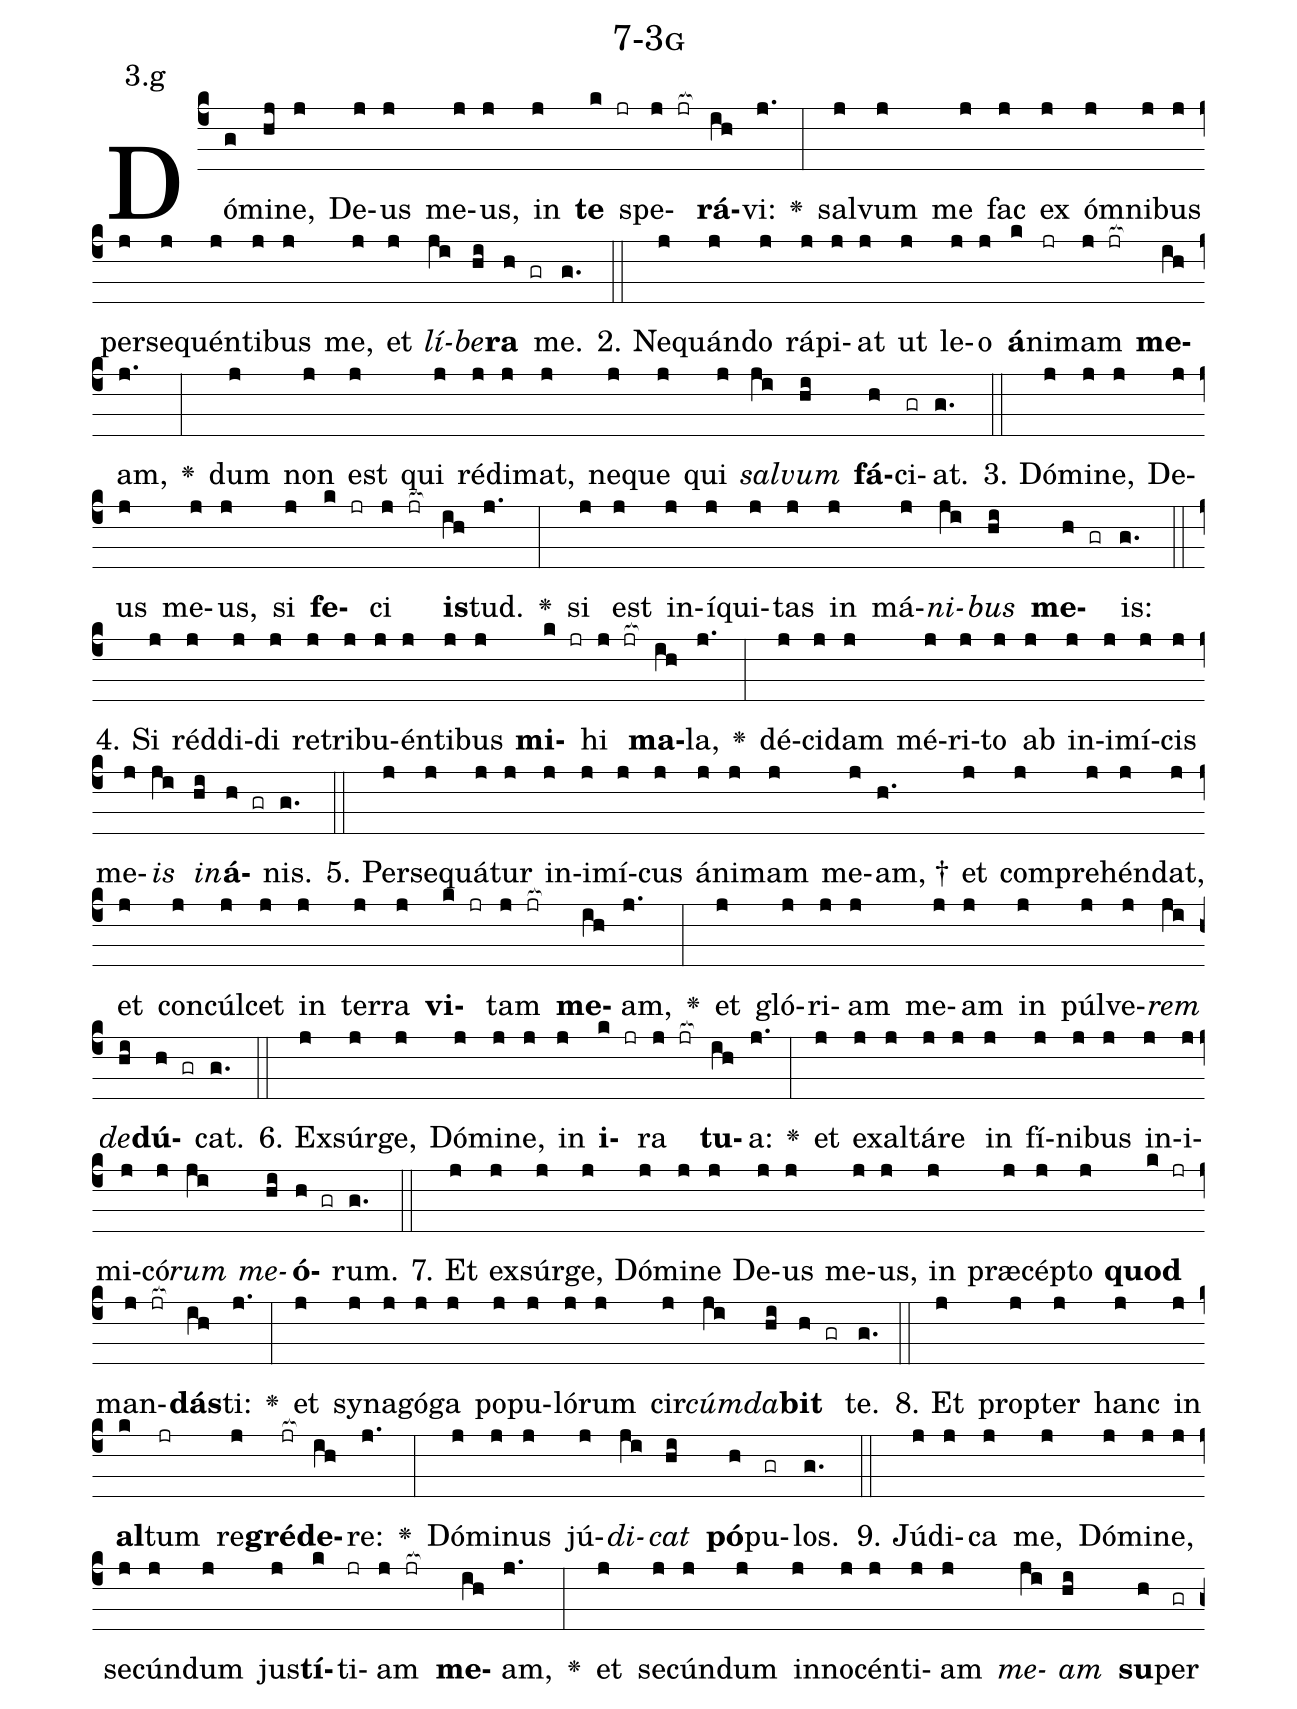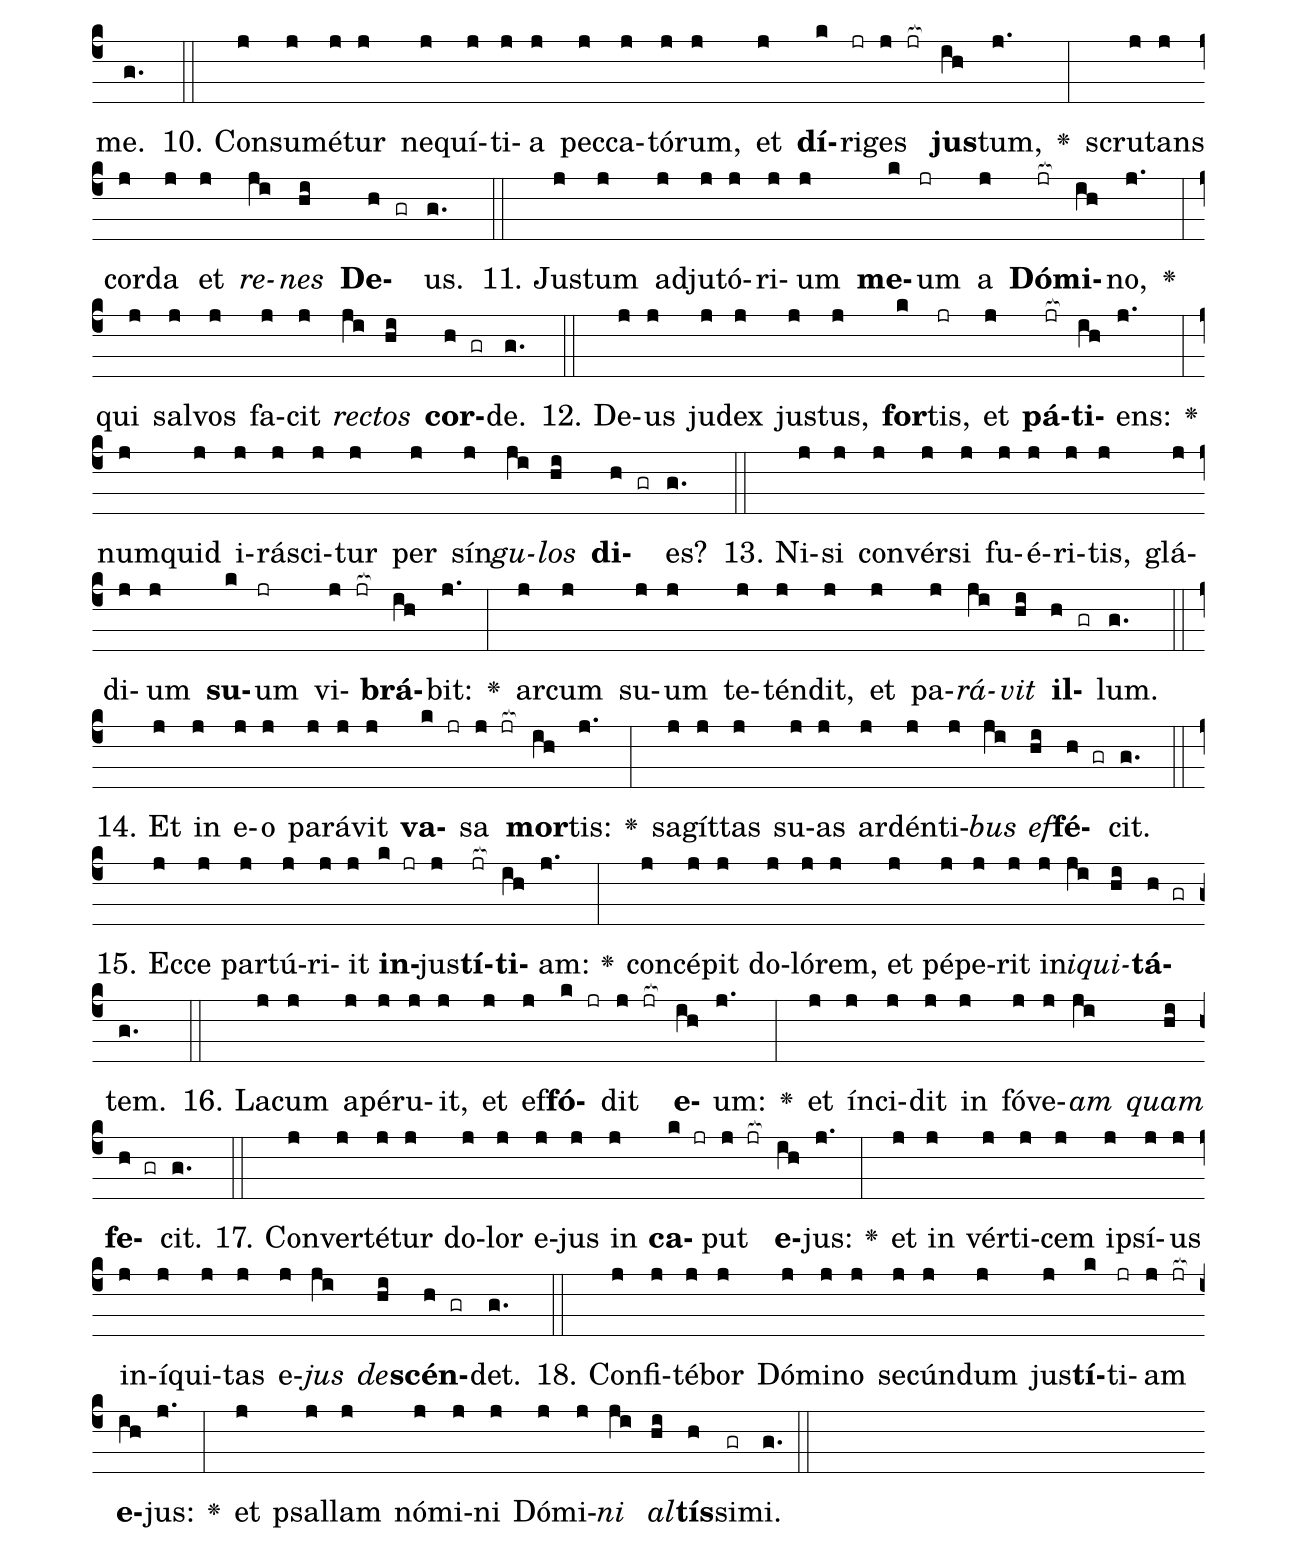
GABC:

name: 7-3g;
annotation: 3.g;
%%
(c4)Dó(g)mi(hj)ne,(j) De(j)us(j) me(j)us,(j) in(j) <b>te</b>(k jr) spe(j jr[ocb:1{])<b>rá</b>(ih[ocb:0}])vi:(j.) <v>\greheightstar</v>(:) sal(j)vum(j) me(j) fac(j) ex(j) óm(j)ni(j)bus(j) per(j)se(j)quén(j)ti(j)bus(j) me,(j) et(j) <i>lí</i>(ji)<i>be</i>(hi)<b>ra</b>(h gr) me.(g.) (::)
2. Ne(j)quán(j)do(j) rá(j)pi(j)at(j) ut(j) le(j)o(j) <b>á</b>(k)ni(jr)mam(j jr[ocb:1{]) <b>me</b>(ih[ocb:0}])am,(j.) <v>\greheightstar</v>(:) dum(j) non(j) est(j) qui(j) réd(j)i(j)mat,(j) ne(j)que(j) qui(j) <i>sal</i>(ji)<i>vum</i>(hi) <b>fá</b>(h)ci(gr)at.(g.) (::)
3. Dó(j)mi(j)ne,(j) De(j)us(j) me(j)us,(j) si(j) <b>fe</b>(k jr)ci(j jr[ocb:1{]) <b>is</b>(ih[ocb:0}])tud.(j.) <v>\greheightstar</v>(:) si(j) est(j) in(j)í(j)qui(j)tas(j) in(j) má(j)<i>ni</i>(ji)<i>bus</i>(hi) <b>me</b>(h gr)is:(g.) (::)
4. Si(j) réd(j)di(j)di(j) re(j)tri(j)bu(j)én(j)ti(j)bus(j) <b>mi</b>(k jr)hi(j jr[ocb:1{]) <b>ma</b>(ih[ocb:0}])la,(j.) <v>\greheightstar</v>(:) dé(j)ci(j)dam(j) mé(j)ri(j)to(j) ab(j) in(j)i(j)mí(j)cis(j) me(j)<i>is</i>(ji) <i>in</i>(hi)<b>á</b>(h gr)nis.(g.) (::)
5. Per(j)se(j)quá(j)tur(j) in(j)i(j)mí(j)cus(j) á(j)ni(j)mam(j) me(j)am, †(h.) et(j) com(j)pre(j)hén(j)dat,(j) et(j) con(j)cúl(j)cet(j) in(j) ter(j)ra(j) <b>vi</b>(k jr)tam(j jr[ocb:1{]) <b>me</b>(ih[ocb:0}])am,(j.) <v>\greheightstar</v>(:) et(j) gló(j)ri(j)am(j) me(j)am(j) in(j) púl(j)ve(j)<i>rem</i>(ji) <i>de</i>(hi)<b>dú</b>(h gr)cat.(g.) (::)
6. Ex(j)súr(j)ge,(j) Dó(j)mi(j)ne,(j) in(j) <b>i</b>(k jr)ra(j jr[ocb:1{]) <b>tu</b>(ih[ocb:0}])a:(j.) <v>\greheightstar</v>(:) et(j) ex(j)al(j)tá(j)re(j) in(j) fí(j)ni(j)bus(j) in(j)i(j)mi(j)có(j)<i>rum</i>(ji) <i>me</i>(hi)<b>ó</b>(h gr)rum.(g.) (::)
7. Et(j) ex(j)súr(j)ge,(j) Dó(j)mi(j)ne(j) De(j)us(j) me(j)us,(j) in(j) præ(j)cép(j)to(j) <b>quod</b>(k jr) man(j jr[ocb:1{])<b>dás</b>(ih[ocb:0}])ti:(j.) <v>\greheightstar</v>(:) et(j) sy(j)na(j)gó(j)ga(j) po(j)pu(j)ló(j)rum(j) cir(j)<i>cúm</i>(ji)<i>da</i>(hi)<b>bit</b>(h gr) te.(g.) (::)
8. Et(j) prop(j)ter(j) hanc(j) in(j) <b>al</b>(k)tum(jr) re(j)<b>gré</b>(jr[ocb:1{])<b>de</b>(ih[ocb:0}])re:(j.) <v>\greheightstar</v>(:) Dó(j)mi(j)nus(j) jú(j)<i>di</i>(ji)<i>cat</i>(hi) <b>pó</b>(h)pu(gr)los.(g.) (::)
9. Jú(j)di(j)ca(j) me,(j) Dó(j)mi(j)ne,(j) se(j)cún(j)dum(j) jus(j)<b>tí</b>(k)ti(jr)am(j jr[ocb:1{]) <b>me</b>(ih[ocb:0}])am,(j.) <v>\greheightstar</v>(:) et(j) se(j)cún(j)dum(j) in(j)no(j)cén(j)ti(j)am(j) <i>me</i>(ji)<i>am</i>(hi) <b>su</b>(h)per(gr) me.(g.) (::)
10. Con(j)su(j)mé(j)tur(j) ne(j)quí(j)ti(j)a(j) pec(j)ca(j)tó(j)rum,(j) et(j) <b>dí</b>(k)ri(jr)ges(j jr[ocb:1{]) <b>jus</b>(ih[ocb:0}])tum,(j.) <v>\greheightstar</v>(:) scru(j)tans(j) cor(j)da(j) et(j) <i>re</i>(ji)<i>nes</i>(hi) <b>De</b>(h gr)us.(g.) (::)
11. Jus(j)tum(j) ad(j)ju(j)tó(j)ri(j)um(j) <b>me</b>(k)um(jr) a(j) <b>Dó</b>(jr[ocb:1{])<b>mi</b>(ih[ocb:0}])no,(j.) <v>\greheightstar</v>(:) qui(j) sal(j)vos(j) fa(j)cit(j) <i>rec</i>(ji)<i>tos</i>(hi) <b>cor</b>(h gr)de.(g.) (::)
12. De(j)us(j) ju(j)dex(j) jus(j)tus,(j) <b>for</b>(k)tis,(jr) et(j) <b>pá</b>(jr[ocb:1{])<b>ti</b>(ih[ocb:0}])ens:(j.) <v>\greheightstar</v>(:) num(j)quid(j) i(j)rá(j)sci(j)tur(j) per(j) sín(j)<i>gu</i>(ji)<i>los</i>(hi) <b>di</b>(h gr)es?(g.) (::)
13. Ni(j)si(j) con(j)vér(j)si(j) fu(j)é(j)ri(j)tis,(j) glá(j)di(j)um(j) <b>su</b>(k)um(jr) vi(j jr[ocb:1{])<b>brá</b>(ih[ocb:0}])bit:(j.) <v>\greheightstar</v>(:) ar(j)cum(j) su(j)um(j) te(j)tén(j)dit,(j) et(j) pa(j)<i>rá</i>(ji)<i>vit</i>(hi) <b>il</b>(h gr)lum.(g.) (::)
14. Et(j) in(j) e(j)o(j) pa(j)rá(j)vit(j) <b>va</b>(k jr)sa(j jr[ocb:1{]) <b>mor</b>(ih[ocb:0}])tis:(j.) <v>\greheightstar</v>(:) sa(j)gít(j)tas(j) su(j)as(j) ar(j)dén(j)ti(j)<i>bus</i>(ji) <i>ef</i>(hi)<b>fé</b>(h gr)cit.(g.) (::)
15. Ec(j)ce(j) par(j)tú(j)ri(j)it(j) <b>in</b>(k jr)jus(j)<b>tí</b>(jr[ocb:1{])<b>ti</b>(ih[ocb:0}])am:(j.) <v>\greheightstar</v>(:) con(j)cé(j)pit(j) do(j)ló(j)rem,(j) et(j) pé(j)pe(j)rit(j) in(j)<i>i</i>(ji)<i>qui</i>(hi)<b>tá</b>(h gr)tem.(g.) (::)
16. La(j)cum(j) a(j)pé(j)ru(j)it,(j) et(j) ef(j)<b>fó</b>(k jr)dit(j jr[ocb:1{]) <b>e</b>(ih[ocb:0}])um:(j.) <v>\greheightstar</v>(:) et(j) ín(j)ci(j)dit(j) in(j) fó(j)ve(j)<i>am</i>(ji) <i>quam</i>(hi) <b>fe</b>(h gr)cit.(g.) (::)
17. Con(j)ver(j)té(j)tur(j) do(j)lor(j) e(j)jus(j) in(j) <b>ca</b>(k jr)put(j jr[ocb:1{]) <b>e</b>(ih[ocb:0}])jus:(j.) <v>\greheightstar</v>(:) et(j) in(j) vér(j)ti(j)cem(j) ip(j)sí(j)us(j) in(j)í(j)qui(j)tas(j) e(j)<i>jus</i>(ji) <i>de</i>(hi)<b>scén</b>(h gr)det.(g.) (::)
18. Con(j)fi(j)té(j)bor(j) Dó(j)mi(j)no(j) se(j)cún(j)dum(j) jus(j)<b>tí</b>(k)ti(jr)am(j jr[ocb:1{]) <b>e</b>(ih[ocb:0}])jus:(j.) <v>\greheightstar</v>(:) et(j) psal(j)lam(j) nó(j)mi(j)ni(j) Dó(j)mi(j)<i>ni</i>(ji) <i>al</i>(hi)<b>tís</b>(h)si(gr)mi.(g.) (::)
